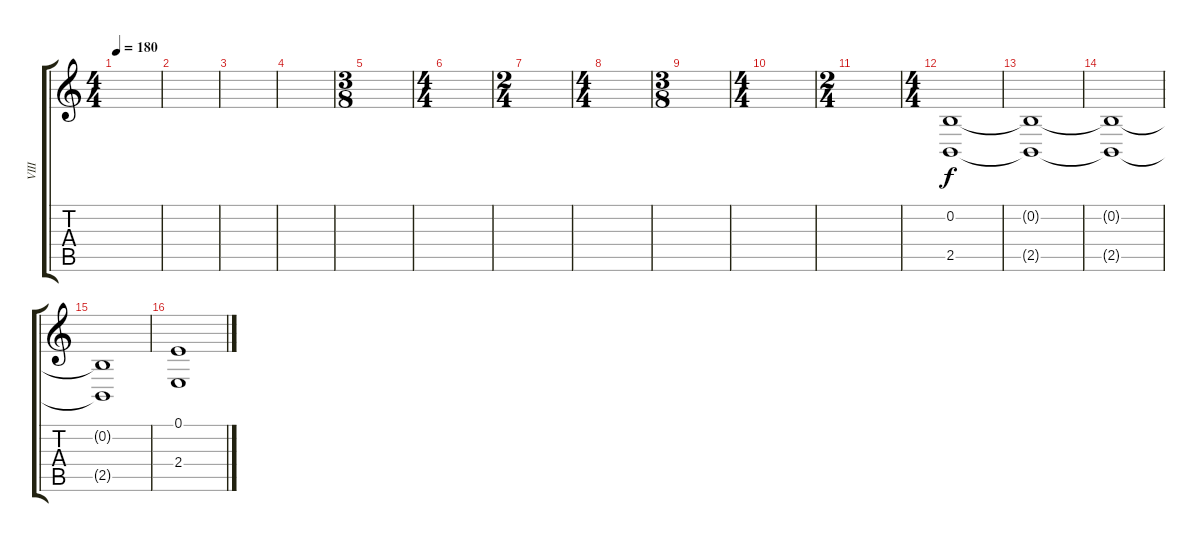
\track ("VIII" "VIII") {instrument choiraahs}
\staff {score tabs}
\tuning (E4 B3 G3 D3 A2 E2) {hide}
\ts (4 4)
\tempo 180
\clef g2
\ks c
|
|
|
|
\ts (3 8)
|
\ts (4 4)
|
\ts (2 4)
|
\ts (4 4)
|
\ts (3 8)
|
\ts (4 4)
|
\ts (2 4)
|
\ts (4 4)
(0.2 2.5).1 |
(0.2{t} 2.5{t}).1 |
(0.2{t} 2.5{t}).1 |
(0.2{t} 2.5{t}).1 |
(0.1 2.4).1
